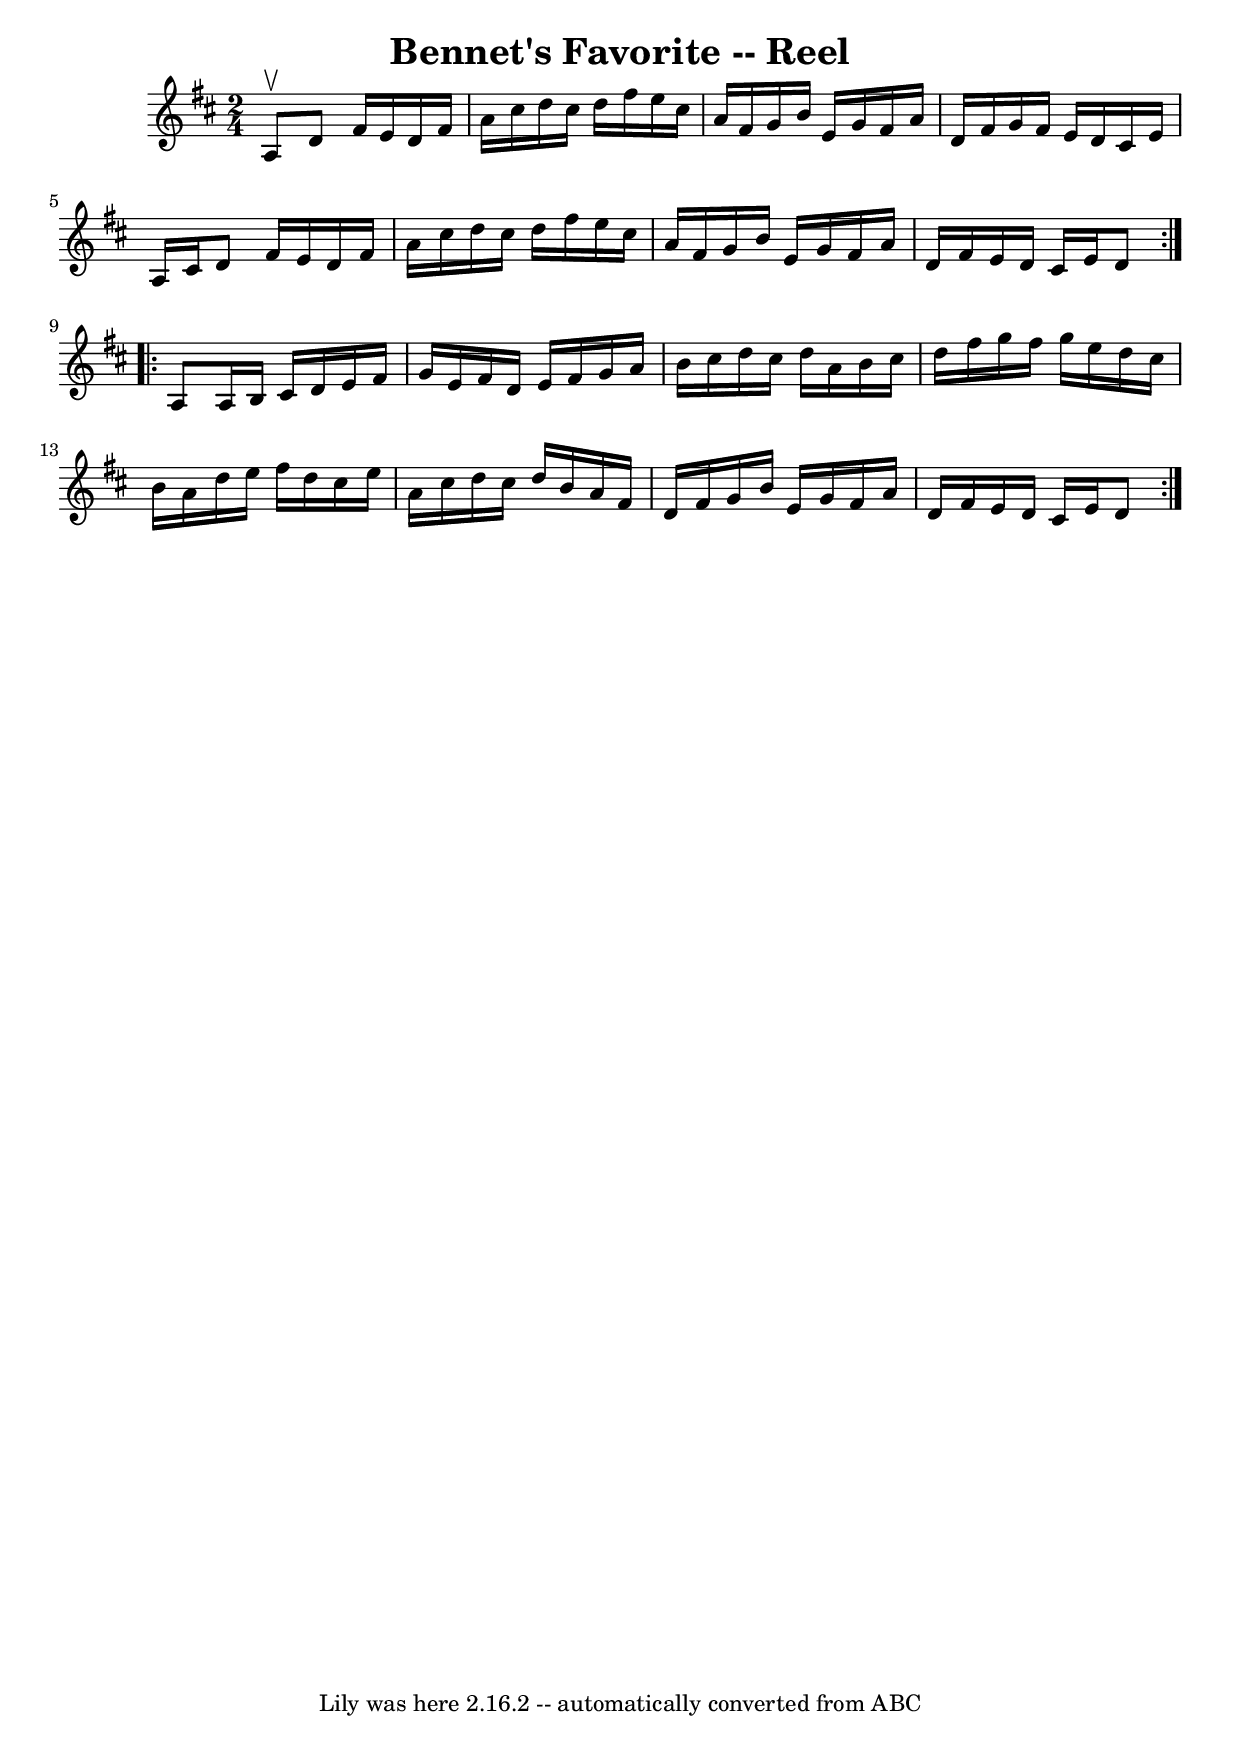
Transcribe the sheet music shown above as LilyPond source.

\version "2.16.2"
\include "Mammoth.ily"
\header {
  %% book = "Ryan's Mammoth Collection"
  crossRefNumber = "1"
  footnotes = ""
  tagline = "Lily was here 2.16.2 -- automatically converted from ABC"
  title = "Bennet's Favorite -- Reel"

}
voicedefault =  {



  \repeat volta 2 {

    \time 2/4 
    \key d \major     a8^\upbow  |
    d'8 fis'16 e'16 d'16        fis'16 a'16 cis''16   |
    d''16 cis''16 d''16 fis''16         e''16 cis''16 a'16 fis'16   |
    g'16 b'16 e'16 g'16         fis'16 a'16 d'16 fis'16   |
    g'16 fis'16 e'16 d'16         cis'16 e'16 a16 cis'16   |
    d'8 fis'16 e'16 d'16         fis'16 a'16 cis''16   |
    d''16 cis''16 d''16 fis''16         e''16 cis''16 a'16 fis'16   |
    g'16 b'16 e'16 g'16         fis'16 a'16 d'16 fis'16   |
    e'16 d'16 cis'16 e'16    
    d'8  
  } 
  \repeat volta 2 {     a8   |
    a16 b16 cis'16 d'16         e'16 fis'16 g'16 e'16   |
    fis'16 d'16 e'16 fis'16         g'16 a'16 b'16 cis''16   |
    d''16 cis''16 d''16 a'16        b'16 cis''16 d''16 fis''16   |
    g''16 fis''16 g''16         e''16 d''16 cis''16 b'16 a'16   |
    d''16 e''16         fis''16 d''16 cis''16 e''16 a'16 cis''16   |
    d''16         cis''16 d''16 b'16 a'16 fis'16 d'16 fis'16   |
    g'16        b'16 e'16 g'16 fis'16 a'16 d'16 fis'16   |
    e'16    
    d'16 cis'16 e'16 d'8  
  }   

}

\score{
  <<

    \context Staff="default"
    {
      \voicedefault 
      
    }

  >>
  \layout {
    
  }
  \midi {
  }

}
